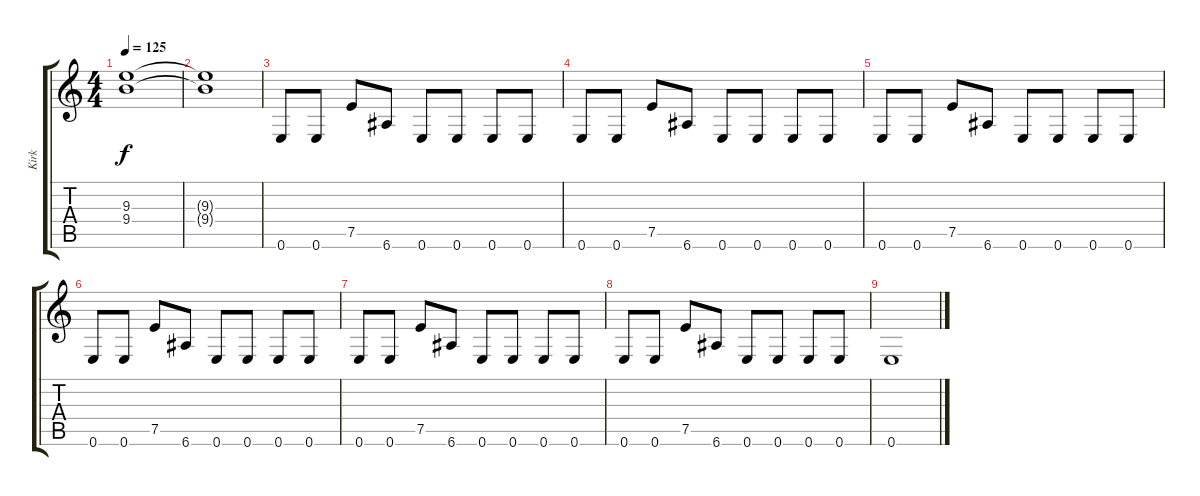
\track ("Kirk" "Kirk") {instrument distortionguitar}
\staff {score tabs}
\tuning (E4 B3 G3 D3 A2 E2) {hide}
\ts (4 4)
\tempo 125
\clef g2
\ks c
(9.3{t} 9.4{t}).1{dy f} |
(9.3{t} 9.4{t}).1 |
0.6.8 0.6.8 7.5.8 6.6.8 0.6.8 0.6.8 0.6.8 0.6.8 |
0.6.8 0.6.8 7.5.8 6.6.8 0.6.8 0.6.8 0.6.8 0.6.8 |
0.6.8{volume 7} 0.6.8 7.5.8 6.6.8 0.6.8 0.6.8 0.6.8 0.6.8 |
0.6.8 0.6.8 7.5.8 6.6.8 0.6.8 0.6.8 0.6.8 0.6.8 |
0.6.8{volume 0} 0.6.8 7.5.8 6.6.8 0.6.8 0.6.8 0.6.8 0.6.8 |
0.6.8 0.6.8 7.5.8 6.6.8 0.6.8 0.6.8 0.6.8 0.6.8 |
0.6.1
